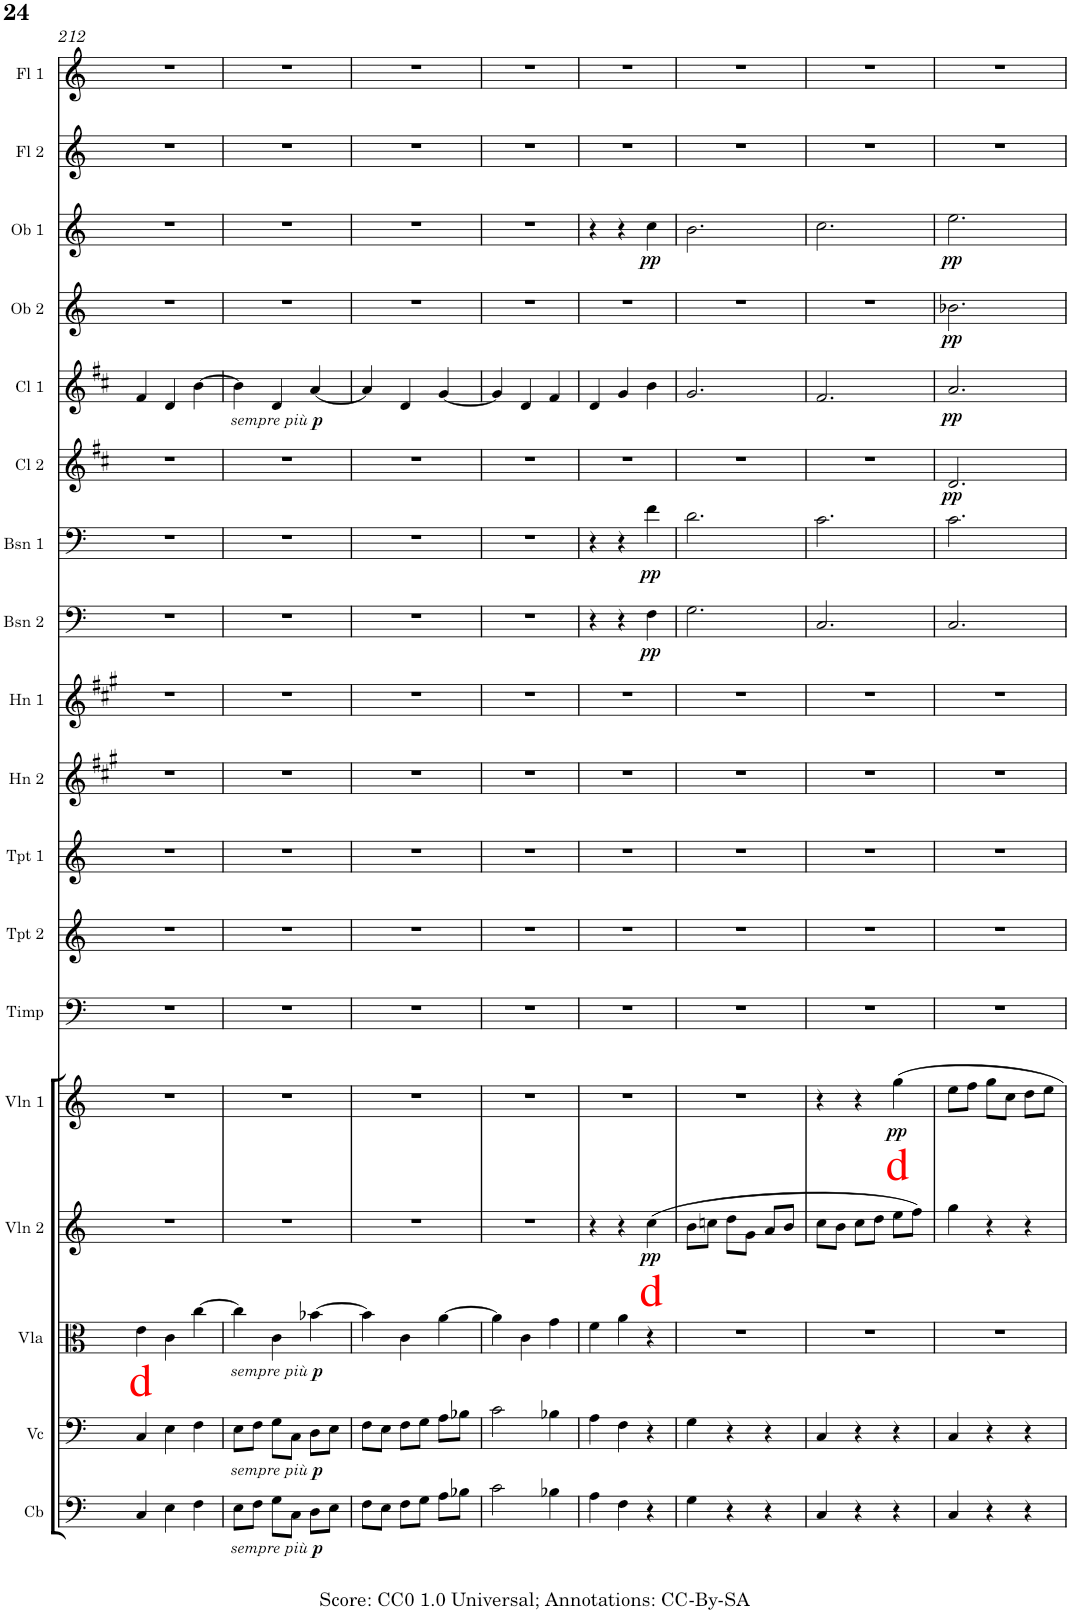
**kern	**dynam	**kern	**dynam	**kern	**text	**dynam	**kern	**text	**dynam	**kern	**text	**dynam	**kern	**kern	**kern	**kern	**kern	**kern	**dynam	**kern	**dynam	**kern	**dynam	**kern	**dynam	**kern	**dynam	**kern	**dynam	**kern	**kern
*part18	*part18	*part17	*part17	*part16	*part16	*part16	*part15	*part15	*part15	*part14	*part14	*part14	*part13	*part12	*part11	*part10	*part9	*part8	*part8	*part7	*part7	*part6	*part6	*part5	*part5	*part4	*part4	*part3	*part3	*part2	*part1
*staff18	*staff18	*staff17	*staff17	*staff16	*staff16	*staff16	*staff15	*staff15	*staff15	*staff14	*staff14	*staff14	*staff13	*staff12	*staff11	*staff10	*staff9	*staff8	*staff8	*staff7	*staff7	*staff6	*staff6	*staff5	*staff5	*staff4	*staff4	*staff3	*staff3	*staff2	*staff1
*I"Contrabass	*	*I"Violoncello	*	*I"Viola	*	*	*I"Violin 2	*	*	*I"Violin 1	*	*	*I"Timpani	*I"C Trumpet 2	*I"C Trumpet 1	*I"Eb Horn 2	*I"Eb Horn 1	*I"Bassoon 2	*	*I"Bassoon 1	*	*I"Bb Clarinet 2	*	*I"Bb Clarinet 1	*	*I"Oboe 2	*	*I"Oboe 1	*	*I"Flute 2	*I"Flute 1
*I'Cb	*	*I'Vc	*	*I'Vla	*	*	*I'Vln 2	*	*	*I'Vln 1	*	*	*I'Timp	*I'Tpt 2	*I'Tpt 1	*I'Hn 2	*I'Hn 1	*I'Bsn 2	*	*I'Bsn 1	*	*I'Cl 2	*	*I'Cl 1	*	*I'Ob 2	*	*I'Ob 1	*	*I'Fl 2	*I'Fl 1
!!LO:PB:g=z
*clefF4	*	*clefF4	*	*clefC3	*	*	*clefG2	*	*	*clefG2	*	*	*clefF4	*clefG2	*clefG2	*clefG2	*clefG2	*clefF4	*	*clefF4	*	*clefG2	*	*clefG2	*	*clefG2	*	*clefG2	*	*clefG2	*clefG2
*Trd7c12	*	*	*	*	*	*	*	*	*	*	*	*	*	*	*	*Trd5c9	*Trd5c9	*	*	*	*	*Trd1c2	*	*Trd1c2	*	*	*	*	*	*	*
*k[]	*	*k[]	*	*k[]	*	*	*k[]	*	*	*k[]	*	*	*k[]	*k[]	*k[]	*k[f#c#g#]	*k[f#c#g#]	*k[]	*	*k[]	*	*k[f#c#]	*	*k[f#c#]	*	*k[]	*	*k[]	*	*k[]	*k[]
*M3/4	*	*M3/4	*	*M3/4	*	*	*M3/4	*	*	*M3/4	*	*	*M3/4	*M3/4	*M3/4	*M3/4	*M3/4	*M3/4	*	*M3/4	*	*M3/4	*	*M3/4	*	*M3/4	*	*M3/4	*	*M3/4	*M3/4
=212	=212	=212	=212	=212	=212	=212	=212	=212	=212	=212	=212	=212	=212	=212	=212	=212	=212	=212	=212	=212	=212	=212	=212	=212	=212	=212	=212	=212	=212	=212	=212
!	!	!	!	!	!LO:LY:b:color=#FF0000	!	!	!	!	!	!	!	!	!	!	!	!	!	!	!	!	!	!	!	!	!	!	!	!	!	!
4C/	.	4C/	.	4e\	d	.	2.r	.	.	2.r	.	.	2.r	2.r	2.r	2.r	2.r	2.r	.	2.r	.	2.r	.	4f#/	.	2.r	.	2.r	.	2.r	2.r
4E\	.	4E\	.	4c\	.	.	.	.	.	.	.	.	.	.	.	.	.	.	.	.	.	.	.	4d/	.	.	.	.	.	.	.
4F\	.	4F\	.	[4cc\	.	.	.	.	.	.	.	.	.	.	.	.	.	.	.	.	.	.	.	[4b\	.	.	.	.	.	.	.
=213	=213	=213	=213	=213	=213	=213	=213	=213	=213	=213	=213	=213	=213	=213	=213	=213	=213	=213	=213	=213	=213	=213	=213	=213	=213	=213	=213	=213	=213	=213	=213
8E\L	.	8E\L	.	4cc\]	.	.	2.r	.	.	2.r	.	.	2.r	2.r	2.r	2.r	2.r	2.r	.	2.r	.	2.r	.	4b\]	.	2.r	.	2.r	.	2.r	2.r
8F\J	.	8F\J	.	.	.	.	.	.	.	.	.	.	.	.	.	.	.	.	.	.	.	.	.	.	.	.	.	.	.	.	.
!	!LO:DY:b	!	!	!	!	!	!	!	!	!	!	!	!	!	!	!	!	!	!	!	!	!	!	!	!	!	!	!	!	!	!
!	!LO:DY:n=1:b	!	!LO:DY:b	!	!	!	!	!	!	!	!	!	!	!	!	!	!	!	!	!	!	!	!	!	!	!	!	!	!	!	!
!	!	!	!LO:DY:n=1:b	!	!	!LO:DY:b	!	!	!	!	!	!	!	!	!	!	!	!	!	!	!	!	!	!	!	!	!	!	!	!	!
!	!	!	!	!	!	!LO:DY:n=1:b	!	!	!	!	!	!	!	!	!	!	!	!	!	!	!	!	!	!	!LO:DY:b	!	!	!	!	!	!
!	!	!	!	!	!	!	!	!	!	!	!	!	!	!	!	!	!	!	!	!	!	!	!	!	!LO:DY:n=1:b	!	!	!	!	!	!
8G\L	other-dynamics p	8G\L	other-dynamics p	4c\	.	other-dynamics p	.	.	.	.	.	.	.	.	.	.	.	.	.	.	.	.	.	4d/	other-dynamics p	.	.	.	.	.	.
8C\J	.	8C\J	.	.	.	.	.	.	.	.	.	.	.	.	.	.	.	.	.	.	.	.	.	.	.	.	.	.	.	.	.
8D\L	.	8D\L	.	[4b-X\	.	.	.	.	.	.	.	.	.	.	.	.	.	.	.	.	.	.	.	[4a/	.	.	.	.	.	.	.
8E\J	.	8E\J	.	.	.	.	.	.	.	.	.	.	.	.	.	.	.	.	.	.	.	.	.	.	.	.	.	.	.	.	.
=214	=214	=214	=214	=214	=214	=214	=214	=214	=214	=214	=214	=214	=214	=214	=214	=214	=214	=214	=214	=214	=214	=214	=214	=214	=214	=214	=214	=214	=214	=214	=214
8F\L	.	8F\L	.	4b-\]	.	.	2.r	.	.	2.r	.	.	2.r	2.r	2.r	2.r	2.r	2.r	.	2.r	.	2.r	.	4a/]	.	2.r	.	2.r	.	2.r	2.r
8E\J	.	8E\J	.	.	.	.	.	.	.	.	.	.	.	.	.	.	.	.	.	.	.	.	.	.	.	.	.	.	.	.	.
8F\L	.	8F\L	.	4c\	.	.	.	.	.	.	.	.	.	.	.	.	.	.	.	.	.	.	.	4d/	.	.	.	.	.	.	.
8G\J	.	8G\J	.	.	.	.	.	.	.	.	.	.	.	.	.	.	.	.	.	.	.	.	.	.	.	.	.	.	.	.	.
8A\L	.	8A\L	.	[4a\	.	.	.	.	.	.	.	.	.	.	.	.	.	.	.	.	.	.	.	[4g/	.	.	.	.	.	.	.
8B-X\J	.	8B-X\J	.	.	.	.	.	.	.	.	.	.	.	.	.	.	.	.	.	.	.	.	.	.	.	.	.	.	.	.	.
=215	=215	=215	=215	=215	=215	=215	=215	=215	=215	=215	=215	=215	=215	=215	=215	=215	=215	=215	=215	=215	=215	=215	=215	=215	=215	=215	=215	=215	=215	=215	=215
2c\	.	2c\	.	4a\]	.	.	2.r	.	.	2.r	.	.	2.r	2.r	2.r	2.r	2.r	2.r	.	2.r	.	2.r	.	4g/]	.	2.r	.	2.r	.	2.r	2.r
.	.	.	.	4c\	.	.	.	.	.	.	.	.	.	.	.	.	.	.	.	.	.	.	.	4d/	.	.	.	.	.	.	.
4B-X\	.	4B-X\	.	4g\	.	.	.	.	.	.	.	.	.	.	.	.	.	.	.	.	.	.	.	4f#/	.	.	.	.	.	.	.
=216	=216	=216	=216	=216	=216	=216	=216	=216	=216	=216	=216	=216	=216	=216	=216	=216	=216	=216	=216	=216	=216	=216	=216	=216	=216	=216	=216	=216	=216	=216	=216
4A\	.	4A\	.	4f\	.	.	4r	.	.	2.r	.	.	2.r	2.r	2.r	2.r	2.r	4r	.	4r	.	2.r	.	4d/	.	2.r	.	4r	.	2.r	2.r
4F\	.	4F\	.	4a\	.	.	4r	.	.	.	.	.	.	.	.	.	.	4r	.	4r	.	.	.	4g/	.	.	.	4r	.	.	.
!	!	!	!	!	!	!	!	!LO:LY:b:color=#FF0000	!LO:DY:b	!	!	!	!	!	!	!	!	!	!LO:DY:b	!	!LO:DY:b	!	!	!	!	!	!	!	!LO:DY:b	!	!
4r	.	4r	.	4r	.	.	(4cc\	d	pp	.	.	.	.	.	.	.	.	4F\	pp	4f\	pp	.	.	4b\	.	.	.	4cc\	pp	.	.
=217	=217	=217	=217	=217	=217	=217	=217	=217	=217	=217	=217	=217	=217	=217	=217	=217	=217	=217	=217	=217	=217	=217	=217	=217	=217	=217	=217	=217	=217	=217	=217
4G\	.	4G\	.	2.r	.	.	8b\L	.	.	2.r	.	.	2.r	2.r	2.r	2.r	2.r	2.G\	.	2.d\	.	2.r	.	2.g/	.	2.r	.	2.b\	.	2.r	2.r
.	.	.	.	.	.	.	8ccn\J	.	.	.	.	.	.	.	.	.	.	.	.	.	.	.	.	.	.	.	.	.	.	.	.
4r	.	4r	.	.	.	.	8dd\L	.	.	.	.	.	.	.	.	.	.	.	.	.	.	.	.	.	.	.	.	.	.	.	.
.	.	.	.	.	.	.	8g\J	.	.	.	.	.	.	.	.	.	.	.	.	.	.	.	.	.	.	.	.	.	.	.	.
4r	.	4r	.	.	.	.	8a/L	.	.	.	.	.	.	.	.	.	.	.	.	.	.	.	.	.	.	.	.	.	.	.	.
.	.	.	.	.	.	.	8b/J	.	.	.	.	.	.	.	.	.	.	.	.	.	.	.	.	.	.	.	.	.	.	.	.
=218	=218	=218	=218	=218	=218	=218	=218	=218	=218	=218	=218	=218	=218	=218	=218	=218	=218	=218	=218	=218	=218	=218	=218	=218	=218	=218	=218	=218	=218	=218	=218
4C/	.	4C/	.	2.r	.	.	8cc\L	.	.	4r	.	.	2.r	2.r	2.r	2.r	2.r	2.C/	.	2.c\	.	2.r	.	2.f#/	.	2.r	.	2.cc\	.	2.r	2.r
.	.	.	.	.	.	.	8b\J	.	.	.	.	.	.	.	.	.	.	.	.	.	.	.	.	.	.	.	.	.	.	.	.
4r	.	4r	.	.	.	.	8cc\L	.	.	4r	.	.	.	.	.	.	.	.	.	.	.	.	.	.	.	.	.	.	.	.	.
.	.	.	.	.	.	.	8dd\J	.	.	.	.	.	.	.	.	.	.	.	.	.	.	.	.	.	.	.	.	.	.	.	.
!	!	!	!	!	!	!	!	!	!	!	!LO:LY:b:color=#FF0000	!LO:DY:b	!	!	!	!	!	!	!	!	!	!	!	!	!	!	!	!	!	!	!
4r	.	4r	.	.	.	.	8ee\L	.	.	4gg\	d	pp	.	.	.	.	.	.	.	.	.	.	.	.	.	.	.	.	.	.	.
.	.	.	.	.	.	.	8ff\J)	.	.	.	.	.	.	.	.	.	.	.	.	.	.	.	.	.	.	.	.	.	.	.	.
=219	=219	=219	=219	=219	=219	=219	=219	=219	=219	=219	=219	=219	=219	=219	=219	=219	=219	=219	=219	=219	=219	=219	=219	=219	=219	=219	=219	=219	=219	=219	=219
!	!	!	!	!	!	!	!	!	!	!	!	!	!	!	!	!	!	!	!	!	!	!	!LO:DY:b	!	!LO:DY:b	!	!LO:DY:b	!	!LO:DY:b	!	!
4C/	.	4C/	.	2.r	.	.	4gg\	.	.	8ee\L	.	.	2.r	2.r	2.r	2.r	2.r	2.C/	.	2.c\	.	2.d/	pp	2.a/	pp	2.b-X\	pp	2.ee\	pp	2.r	2.r
.	.	.	.	.	.	.	.	.	.	8ff\J	.	.	.	.	.	.	.	.	.	.	.	.	.	.	.	.	.	.	.	.	.
4r	.	4r	.	.	.	.	4r	.	.	8gg\L	.	.	.	.	.	.	.	.	.	.	.	.	.	.	.	.	.	.	.	.	.
.	.	.	.	.	.	.	.	.	.	8cc\J	.	.	.	.	.	.	.	.	.	.	.	.	.	.	.	.	.	.	.	.	.
4r	.	4r	.	.	.	.	4r	.	.	8dd\L	.	.	.	.	.	.	.	.	.	.	.	.	.	.	.	.	.	.	.	.	.
.	.	.	.	.	.	.	.	.	.	8ee\J	.	.	.	.	.	.	.	.	.	.	.	.	.	.	.	.	.	.	.	.	.
=	=	=	=	=	=	=	=	=	=	=	=	=	=	=	=	=	=	=	=	=	=	=	=	=	=	=	=	=	=	=	=
*-	*-	*-	*-	*-	*-	*-	*-	*-	*-	*-	*-	*-	*-	*-	*-	*-	*-	*-	*-	*-	*-	*-	*-	*-	*-	*-	*-	*-	*-	*-	*-
